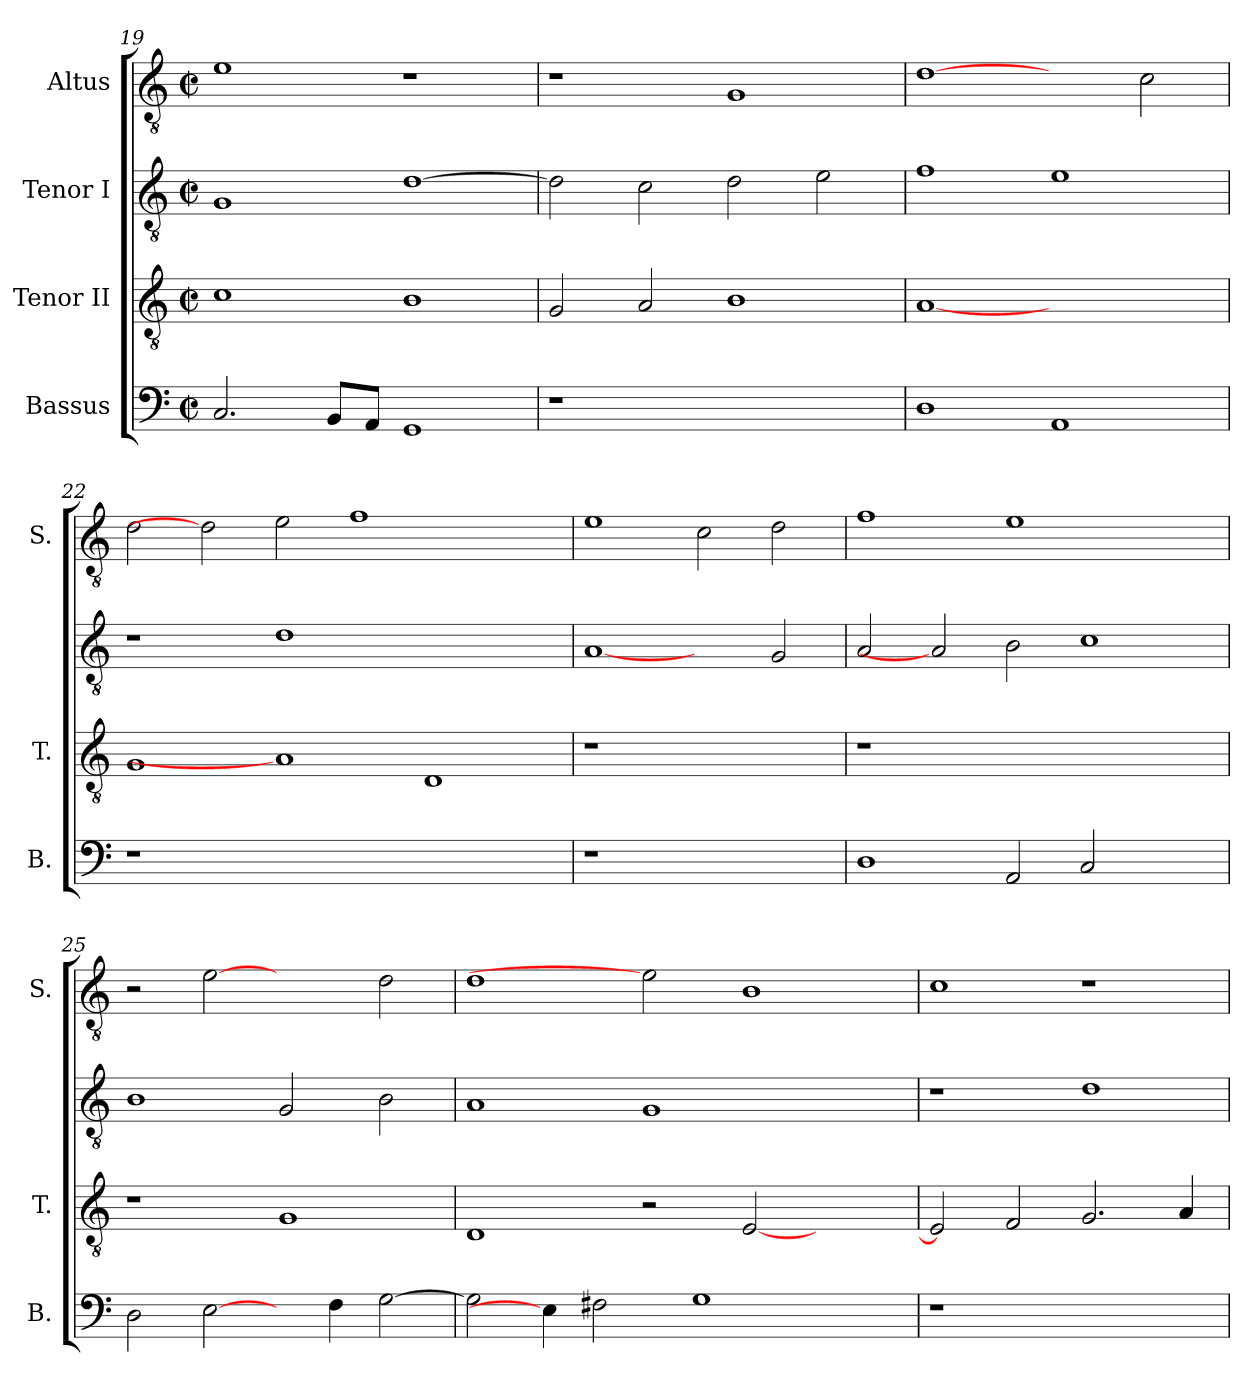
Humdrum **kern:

**kern	**kern	**kern	**kern
*part4	*part3	*part2	*part1
*staff4	*staff3	*staff2	*staff1
*I"Bassus	*I"Tenor II	*I"Tenor I	*I"Altus
*I'B.	*I'T.	*	*I'S.
*clefF4	*clefGv2	*clefGv2	*clefGv2
*	*ITrd7c12	*ITrd7c12	*ITrd7c12
*k[]	*k[]	*k[]	*k[]
*C:	*C:	*C:	*C:
*M2/2	*M2/2	*M2/2	*M2/2
*met(c|)	*met(c|)	*met(c|)	*met(c|)
=19	=19	=19	=19
2.Ci/	1Ci	1GGi	1Ei
8BBi/L	.	.	.
8AAi/J	.	.	.
1GGi	1BBi	[>1Di	1r
=20	=20	=20	=20
!LO:N:vis=1	!	!	!
1r	2GGi/	2Di\]	1r
.	2AAi/	2Ci\	.
1ryy	1BBi	2Di\	1GGi
.	.	2Ei\	.
!!LO:LB:g=z
=21	=21	=21	=21
1Di	[1AAi	1Fi	[1Di
1AAi	1ryy	1Ei	2ryy
.	.	.	2Ci\
=22	=22	=22	=22
!LO:N:vis=1	!	!	!
1r	1GGi	1r	2Di\
.	.	.	2Di]
0ryy	1AAi]	1Di	2Ei\
.	.	.	1Fi
.	1DDi	1ryy	.
.	.	.	2ryy
=23	=23	=23	=23
!LO:N:vis=1	!LO:N:vis=1	!	!
1r	1r	[1AAi	1Ei
1ryy	1ryy	2ryy	2Ci\
.	.	2GGi/	2Di\
=24	=24	=24	=24
!	!LO:N:vis=1	!	!
1Di	1r	2AAi/	1Fi
.	.	2AAi]	.
2AAi/	1.ryy	2BBi\	1Ei
2Ci/	.	1Ci	.
2ryy	.	.	2ryy
=25	=25	=25	=25
2Di\	1r	1BBi	2r
[2Ei\	.	.	[2Ei
4ryy	1GGi	2GGi/	2ryy
4Fi\	.	.	.
[>2Gi\	.	2BBi\	2Di\
!!LO:LB:g=z
=26	=26	=26	=26
2Gi\]	1DDi	1AAi	1Di
4Ei\]	.	.	.
2F#Xi\	.	.	.
.	2r	1GGi	2Ei]
1Gi	.	.	.
.	[<2EEi/	.	1BBi
.	2ryy	2ryy	.
4ryy	.	.	.
=27	=27	=27	=27
!LO:N:vis=1	!	!	!
1r	2EEi/]	1r	1Ci
.	2FFi/	.	.
1ryy	2.GGi/	1Di	1r
.	4AAi/	.	.
=	=	=	=
*-	*-	*-	*-
